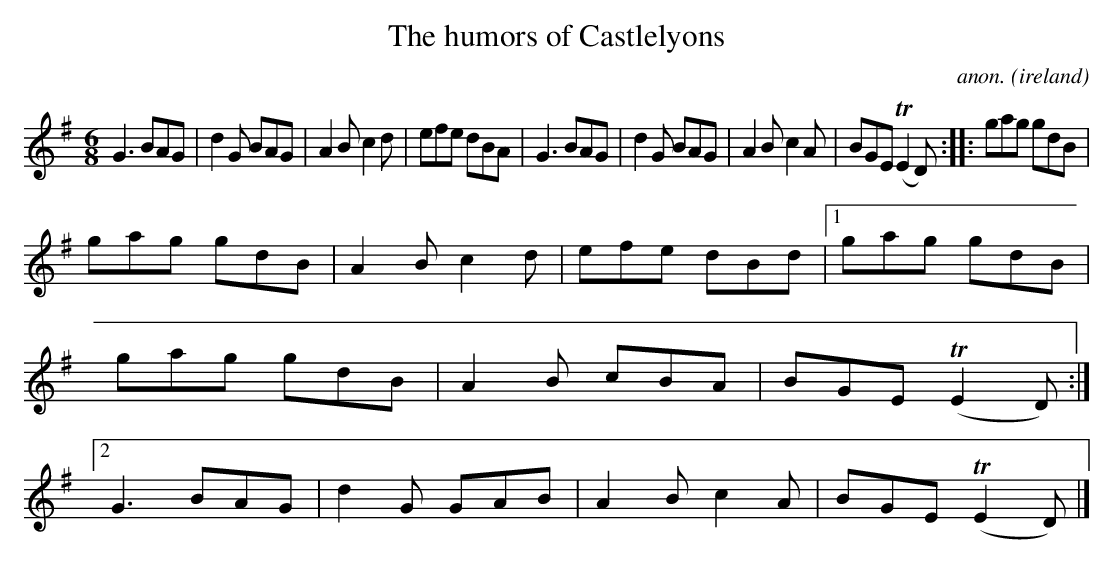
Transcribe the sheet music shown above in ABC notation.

X:1
T:The humors of Castlelyons
O:ireland
C:anon.
m:Tn2 = (3n/o/n/ o/4n/4-n/
M:6/8
L:1/8
K:G
G3 BAG|d2G BAG|A2B c2d|efe dBA|G3 BAG|d2G BAG|A2B c2A|BGE (TE2D)::gag gdB|
gag gdB|A2B c2d|efe dBd|[1 gag gdB|gag gdB|A2B cBA|BGE (TE2D):|[2 G3 BAG|d2G GAB|A2B c2A|BGE (TE2D)|]
